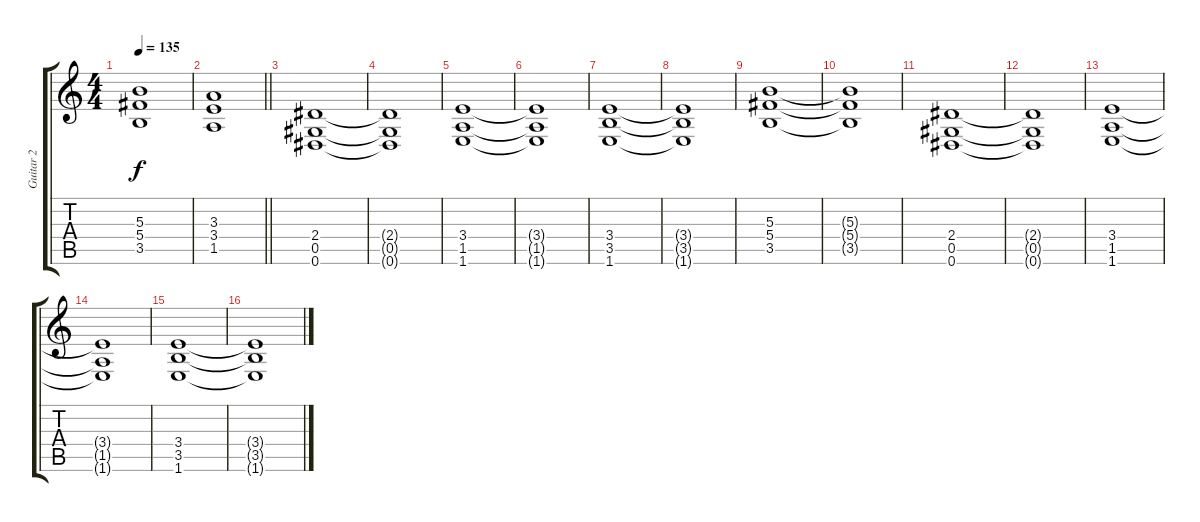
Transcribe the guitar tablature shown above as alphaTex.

\track ("Guitar 2" "Guitar 2") {instrument distortionguitar}
\staff {score tabs}
\tuning (Eb4 Bb3 Gb3 Db3 Ab2 Eb2) {hide}
\ts (4 4)
\tempo 135
\clef g2
\ks c
(5.3 5.4 3.5).1{dy f} |
\barLineRight lightlight
(3.3 3.4 1.5).1 |
\section ("" "")
(2.4 0.5 0.6).1 |
(2.4{t} 0.5{t} 0.6{t}).1 |
(3.4 1.5 1.6).1 |
(3.4{t} 1.5{t} 1.6{t}).1 |
(3.4 3.5 1.6).1 |
(3.4{t} 3.5{t} 1.6{t}).1 |
(5.3 5.4 3.5).1 |
(5.3{t} 5.4{t} 3.5{t}).1 |
(2.4 0.5 0.6).1 |
(2.4{t} 0.5{t} 0.6{t}).1 |
(3.4 1.5 1.6).1 |
(3.4{t} 1.5{t} 1.6{t}).1 |
(3.4 3.5 1.6).1 |
(3.4{t} 3.5{t} 1.6{t}).1
